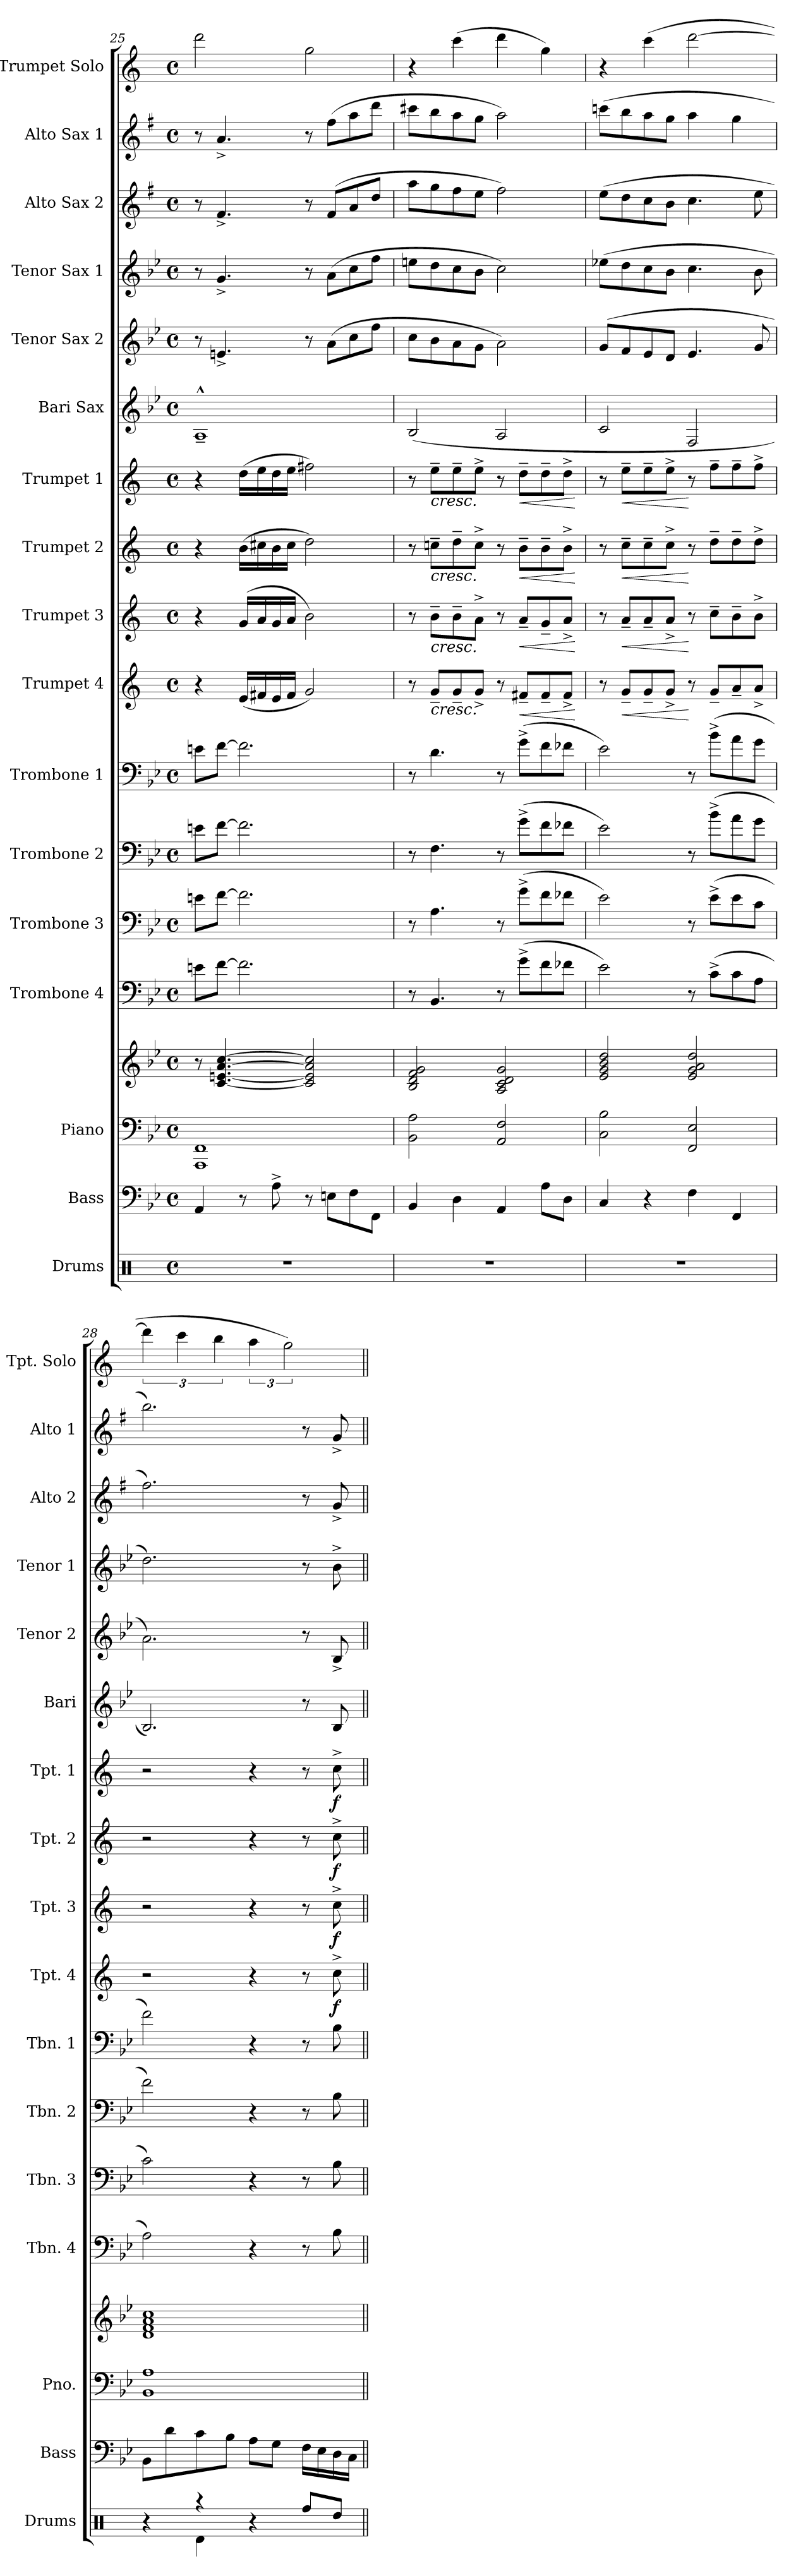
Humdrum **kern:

**kern	**kern	**kern	**kern	**kern	**kern	**kern	**kern	**kern	**dynam	**kern	**dynam	**kern	**dynam	**kern	**dynam	**kern	**kern	**kern	**kern	**kern	**kern
*part17	*part16	*part15	*part15	*part14	*part13	*part12	*part11	*part10	*part10	*part9	*part9	*part8	*part8	*part7	*part7	*part6	*part5	*part4	*part3	*part2	*part1
*staff18	*staff17	*staff16	*staff15	*staff14	*staff13	*staff12	*staff11	*staff10	*staff10	*staff9	*staff9	*staff8	*staff8	*staff7	*staff7	*staff6	*staff5	*staff4	*staff3	*staff2	*staff1
*I"Drums	*I"Bass	*I"Piano	*	*I"Trombone 4	*I"Trombone 3	*I"Trombone 2	*I"Trombone 1	*I"Trumpet 4	*	*I"Trumpet 3	*	*I"Trumpet 2	*	*I"Trumpet 1	*	*I"Bari Sax	*I"Tenor Sax 2	*I"Tenor Sax 1	*I"Alto Sax 2	*I"Alto Sax 1	*I"Trumpet Solo
*I'Drums	*I'Bass	*I'Pno.	*	*I'Tbn. 4	*I'Tbn. 3	*I'Tbn. 2	*I'Tbn. 1	*I'Tpt. 4	*	*I'Tpt. 3	*	*I'Tpt. 2	*	*I'Tpt. 1	*	*I'Bari	*I'Tenor 2	*I'Tenor 1	*I'Alto 2	*I'Alto 1	*I'Tpt. Solo
*clefX	*clefF4	*clefF4	*clefG2	*clefF4	*clefF4	*clefF4	*clefF4	*clefG2	*	*clefG2	*	*clefG2	*	*clefG2	*	*clefG2	*clefG2	*clefG2	*clefG2	*clefG2	*clefG2
*	*ITrd7c12	*	*	*	*	*	*	*ITrd1c2	*	*ITrd1c2	*	*ITrd1c2	*	*ITrd1c2	*	*ITrd12c21	*ITrd8c14	*ITrd8c14	*ITrd5c9	*ITrd5c9	*ITrd1c2
*k[]	*k[b-e-]	*k[b-e-]	*k[b-e-]	*k[b-e-]	*k[b-e-]	*k[b-e-]	*k[b-e-]	*k[b-e-]	*	*k[b-e-]	*	*k[b-e-]	*	*k[b-e-]	*	*k[b-e-]	*k[b-e-]	*k[b-e-]	*k[b-e-]	*k[b-e-]	*k[b-e-]
*M4/4	*M4/4	*M4/4	*M4/4	*M4/4	*M4/4	*M4/4	*M4/4	*M4/4	*	*M4/4	*	*M4/4	*	*M4/4	*	*M4/4	*M4/4	*M4/4	*M4/4	*M4/4	*M4/4
*met(c)	*met(c)	*met(c)	*met(c)	*met(c)	*met(c)	*met(c)	*met(c)	*met(c)	*	*met(c)	*	*met(c)	*	*met(c)	*	*met(c)	*met(c)	*met(c)	*met(c)	*met(c)	*met(c)
=25	=25	=25	=25	=25	=25	=25	=25	=25	=25	=25	=25	=25	=25	=25	=25	=25	=25	=25	=25	=25	=25
1r	4AAA/	1AAA 1FF	8r	8en\L	8en\L	8en\L	8en\L	4r	.	4r	.	4r	.	4r	.	1AA~^^	8r	8r	8r	8r	2ccc\
.	.	.	[4.c/ [4.en/ [4.a/ [4.cc/	[8f\J	[8f\J	[8f\J	[8f\J	.	.	.	.	.	.	.	.	.	4.En^/	4.G^/	4.A^/	4.c^/	.
.	8r	.	.	2.f\]	2.f\]	2.f\]	2.f\]	(<16d/LL	.	(>16f/LL	.	(>16a\LL	.	(>16cc\LL	.	.	.	.	.	.	.
.	.	.	.	.	.	.	.	16en/	.	16g/	.	16bn\	.	16dd\	.	.	.	.	.	.	.
.	8AA^\	.	.	.	.	.	.	16d/	.	16f/	.	16a\	.	16cc\	.	.	.	.	.	.	.
.	.	.	.	.	.	.	.	16e/JJ	.	16g/JJ	.	16b\JJ	.	16dd\JJ	.	.	.	.	.	.	.
.	8r	.	2c/] 2e/] 2a/] 2cc/]	.	.	.	.	2f/)	.	2a\)	.	2cc\)	.	2een\)	.	.	8r	8r	8r	8r	2ff\
.	8EEn\L	.	.	.	.	.	.	.	.	.	.	.	.	.	.	.	(>8A\L	(>8A\L	(<8A/L	(>8a\L	.
.	8FF\	.	.	.	.	.	.	.	.	.	.	.	.	.	.	.	8c\	8c\	8c/	8cc\	.
.	8FFF\J	.	.	.	.	.	.	.	.	.	.	.	.	.	.	.	8f\J	8f\J	8f/J	8ff\J	.
=26	=26	=26	=26	=26	=26	=26	=26	=26	=26	=26	=26	=26	=26	=26	=26	=26	=26	=26	=26	=26	=26
1r	4BBB-/	2BB-\ 2A\	2B-/ 2d/ 2f/ 2g/	8r	8r	8r	8r	8r	.	8r	.	8r	.	8r	.	(>2BB-/	8c\L	8en\L	8cc\L	8een\L	4r
!	!	!	!	!	!	!	!	!	!LO:HP:b	!	!LO:HP:b	!	!LO:HP:b	!	!LO:HP:b	!	!	!	!	!	!
.	.	.	.	4.BB-/	4.A\	4.F\	4.d\	8f~/L	<	8a~\L	<	8b-X~\L	<	8dd~\L	<	.	8B-\	8d\	8b-\	8dd\	.
.	4DD\	.	.	.	.	.	.	8f~/	.	8a~\	.	8cc~\	.	8dd~\	.	.	8A\	8c\	8a\	8cc\	(>4bb-\
.	.	.	.	.	.	.	.	8f^/J	.	8g^\J	.	8b-^\J	.	8dd^\J	.	.	8G\J	8B-\J	8g\J	8b-\J	.
.	4AAA/	2AA/ 2F/	2A/ 2c/ 2d/ 2g/	8r	8r	8r	8r	8r	.	8r	.	8r	.	8r	.	2AA/	2A\)	2c\)	2a\)	2cc\)	4ccc\
!	!	!	!	!	!	!	!	!	!LO:HP:b	!	!LO:HP:b	!	!LO:HP:b	!	!LO:HP:b	!	!	!	!	!	!
.	.	.	.	(>8g^\L	(>8g^\L	(>8g^\L	(>8g^\L	8en~/L	<	8g~/L	<	8a~\L	<	8cc~\L	<	.	.	.	.	.	.
.	8AA\L	.	.	8f\	8f\	8f\	8f\	8e~/	.	8f~/	.	8a~\	.	8cc~\	.	.	.	.	.	.	4ff\)
.	8DD\J	.	.	8f-X\J	8f-X\J	8f-X\J	8f-X\J	8e^/J	.	8g^/J	.	8a^\J	.	8cc^\J	.	.	.	.	.	.	.
.	.	.	.	.	.	.	.	.	[	.	[	.	[	.	[	.	.	.	.	.	.
!!LO:PB:g=z
=27	=27	=27	=27	=27	=27	=27	=27	=27	=27	=27	=27	=27	=27	=27	=27	=27	=27	=27	=27	=27	=27
1r	4CC/	2C\ 2B-\	2e-/ 2g/ 2b-/ 2dd/	2e-\)	2e-\)	2e-\)	2e-\)	8r	.	8r	.	8r	.	8r	.	2C/	(<8G/L	(>8e-X\L	(>8g\L	(>8ee-X\L	4r
!	!	!	!	!	!	!	!	!	!LO:HP:b	!	!LO:HP:b	!	!LO:HP:b	!	!LO:HP:b	!	!	!	!	!	!
.	.	.	.	.	.	.	.	8f~/L	<	8g~/L	<	8b-~\L	<	8dd~\L	<	.	8F/	8d\	8f\	8dd\	.
.	4r	.	.	.	.	.	.	8f~/	.	8g~/	.	8b-~\	.	8dd~\	.	.	8E-/	8c\	8e-\	8cc\	(>4bb-\
.	.	.	.	.	.	.	.	8f^/J	.	8g^/J	.	8b-^\J	.	8dd^\J	.	.	8D/J	8B-\J	8d\J	8b-\J	.
.	4FF\	2FF/ 2E-/	2e-/ 2g/ 2a/ 2dd/	8r	8r	8r	8r	8r	[	8r	[	8r	[	8r	[	2FF/	4.E-/	4.c\	4.e-\	4cc\	[2ccc\
.	.	.	.	(>8c^\L	(>8e-^\L	(>8b-^\L	(>8b-^\L	8f~/L	.	8b-~\L	.	8cc~\L	.	8ee-~\L	.	.	.	.	.	.	.
.	4FFF/	.	.	8c\	8e-\	8a\	8a\	8g~/	.	8a~\	.	8cc~\	.	8ee-~\	.	.	.	.	.	4b-\	.
.	.	.	.	8A\J	8c\J	8g\J	8g\J	8g^/J	.	8a^\J	.	8cc^\J	.	8ee-^\J	.	.	8G/	8B-\	8g\	.	.
.	.	.	.	.	.	.	.	.	[	.	[	.	[	.	[	.	.	.	.	.	.
=28	=28	=28	=28	=28	=28	=28	=28	=28	=28	=28	=28	=28	=28	=28	=28	=28	=28	=28	=28	=28	=28
*^	*	*	*	*	*	*	*	*	*	*	*	*	*	*	*	*	*	*	*	*	*
4r	4ryy	8BBB-\L	1BB- 1A	1d 1f 1a 1cc	2A\)	2c\)	2f\)	2f\)	2r	.	2r	.	2r	.	2r	.	2.BB-/)	2.A\)	2.d\)	2.a\)	2.dd\)	6ccc\]
.	.	8D\	.	.	.	.	.	.	.	.	.	.	.	.	.	.	.	.	.	.	.	.
.	.	.	.	.	.	.	.	.	.	.	.	.	.	.	.	.	.	.	.	.	.	6bb-\
4r	4Rd\	8C\	.	.	.	.	.	.	.	.	.	.	.	.	.	.	.	.	.	.	.	.
.	.	.	.	.	.	.	.	.	.	.	.	.	.	.	.	.	.	.	.	.	.	6aa\
.	.	8BB-\J	.	.	.	.	.	.	.	.	.	.	.	.	.	.	.	.	.	.	.	.
4r	2ryy	8AA\L	.	.	4r	4r	4r	4r	4r	.	4r	.	4r	.	4r	.	.	.	.	.	.	6gg\
.	.	8GG\J	.	.	.	.	.	.	.	.	.	.	.	.	.	.	.	.	.	.	.	.
.	.	.	.	.	.	.	.	.	.	.	.	.	.	.	.	.	.	.	.	.	.	3ff\)
8Rff/L	.	16FF\LL	.	.	8r	8r	8r	8r	8r	.	8r	.	8r	.	8r	.	8r	8r	8r	8r	8r	.
.	.	16EE-\	.	.	.	.	.	.	.	.	.	.	.	.	.	.	.	.	.	.	.	.
!	!	!	!	!	!	!	!	!	!	!LO:DY:b	!	!LO:DY:b	!	!LO:DY:b	!	!LO:DY:b	!	!	!	!	!	!
8Rdd/J	.	16DD\	.	.	8B-\	8B-\	8B-\	8B-\	8b-^\	f	8b-^\	f	8b-^\	f	8b-^\	f	8BB-/	8BB-^/	8B-^\	8B-^/	8B-^/	.
.	.	16CC\JJ	.	.	.	.	.	.	.	.	.	.	.	.	.	.	.	.	.	.	.	.
*v	*v	*	*	*	*	*	*	*	*	*	*	*	*	*	*	*	*	*	*	*	*	*
=||	=||	=||	=||	=||	=||	=||	=||	=||	=||	=||	=||	=||	=||	=||	=||	=||	=||	=||	=||	=||	=||
*-	*-	*-	*-	*-	*-	*-	*-	*-	*-	*-	*-	*-	*-	*-	*-	*-	*-	*-	*-	*-	*-
